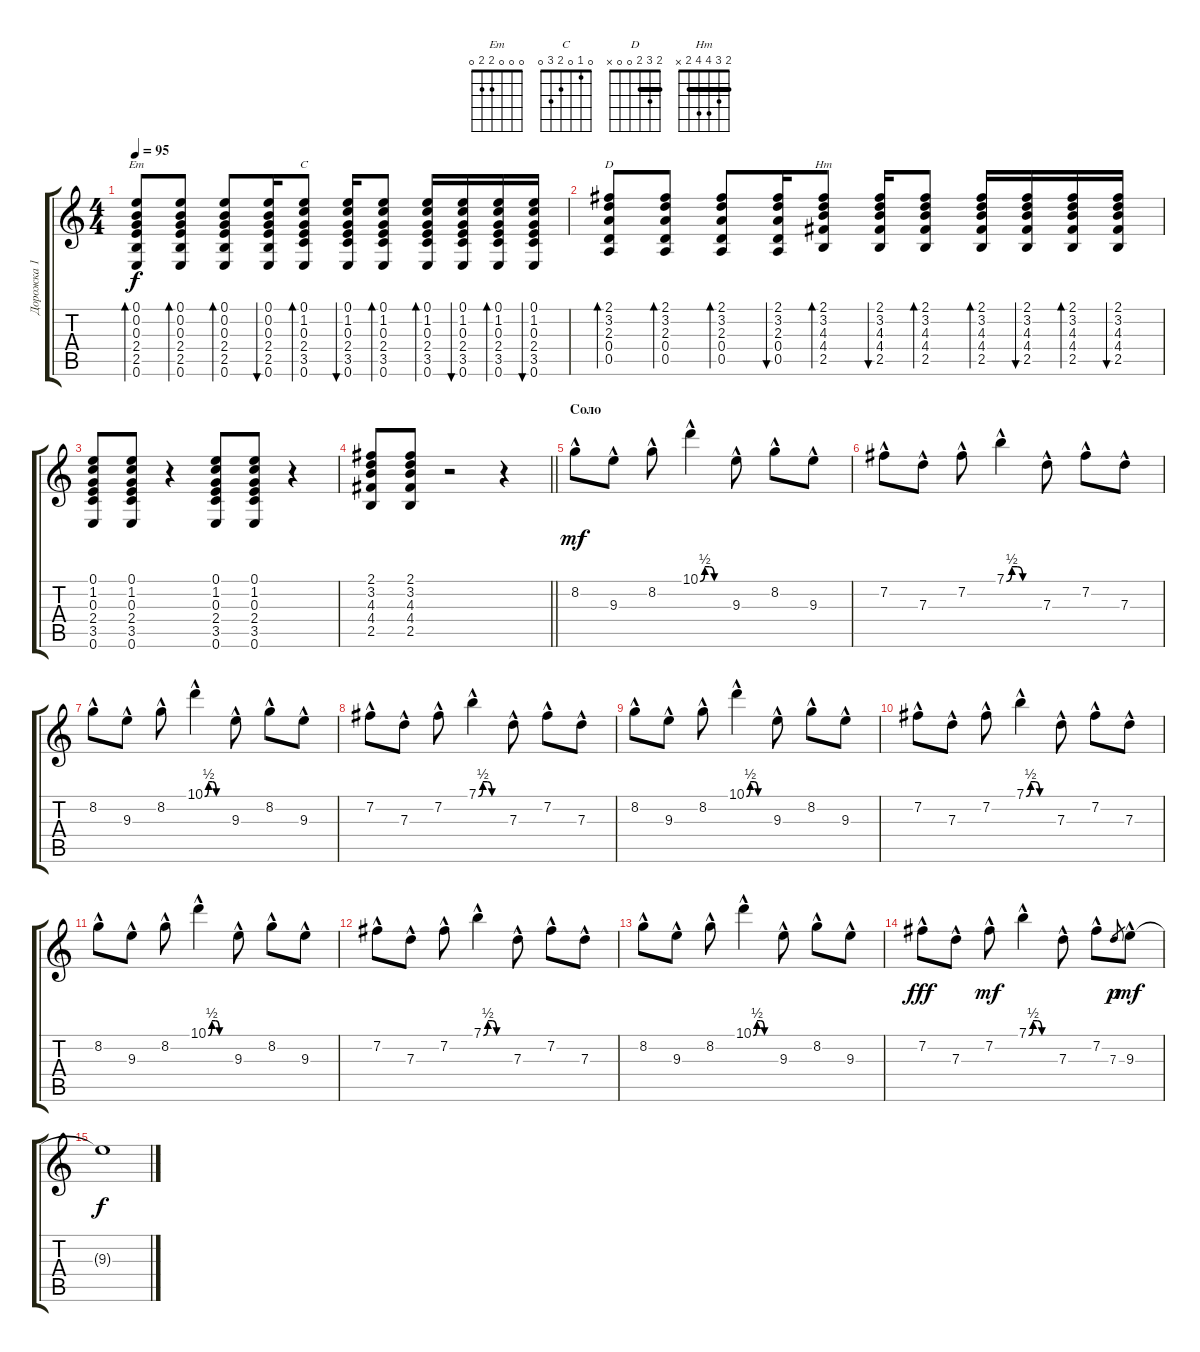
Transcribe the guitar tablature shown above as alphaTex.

\track ("Дорожка 1" "Дорожка 1") {instrument acousticguitarsteel}
\staff {score tabs}
\tuning (E4 B3 G3 D3 A2 E2) {hide}
\chord ("Em" 0 0 0 2 2 0)
\chord ("C" 0 1 0 2 3 0)
\chord ("D" 2 3 2 0 0 x) {barre 2}
\chord ("Hm" 2 3 4 4 2 x) {barre 2}
\ts (4 4)
\tempo 95
\clef g2
\ks c
(0.1 0.2 0.3 2.4 2.5 0.6).8{bd 60 ch "Em" dy f} (0.1 0.2 0.3 2.4 2.5 0.6).8{bd 60} (0.1 0.2 0.3 2.4 2.5 0.6).8{bd 60} (0.1 0.2 0.3 2.4 2.5 0.6).16{bu 60} (0.1 1.2 0.3 2.4 3.5 0.6).8{bd 60 ch "C"} (0.1 1.2 0.3 2.4 3.5 0.6).16{bu 60} (0.1 1.2 0.3 2.4 3.5 0.6).8{bd 60} (0.1 1.2 0.3 2.4 3.5 0.6).16{bd 60} (0.1 1.2 0.3 2.4 3.5 0.6).16{bu 60} (0.1 1.2 0.3 2.4 3.5 0.6).16{bd 60} (0.1 1.2 0.3 2.4 3.5 0.6).16{bu 60} |
(2.1 3.2 2.3 0.4 0.5).8{bd 60 ch "D"} (2.1 3.2 2.3 0.4 0.5).8{bd 60} (2.1 3.2 2.3 0.4 0.5).8{bd 60} (2.1 3.2 2.3 0.4 0.5).16{bu 60} (2.1 3.2 4.3 4.4 2.5).8{bd 60 ch "Hm"} (2.1 3.2 4.3 4.4 2.5).16{bu 60} (2.1 3.2 4.3 4.4 2.5).8{bd 60} (2.1 3.2 4.3 4.4 2.5).16{bd 60} (2.1 3.2 4.3 4.4 2.5).16{bu 60} (2.1 3.2 4.3 4.4 2.5).16{bd 60} (2.1 3.2 4.3 4.4 2.5).16{bu 60} |
(0.1 1.2 0.3 2.4 3.5 0.6).8 (0.1 1.2 0.3 2.4 3.5 0.6).8 r.4 (0.1 1.2 0.3 2.4 3.5 0.6).8 (0.1 1.2 0.3 2.4 3.5 0.6).8 r.4 |
\barLineRight lightlight
(2.1 3.2 4.3 4.4 2.5).8 (2.1 3.2 4.3 4.4 2.5).8 r.2 r.4 |
\section ("" "Соло")
8.2{hac}.8{dy mf} 9.3{hac}.8 8.2{hac}.8 10.1{be (custom 0 0 10 2 20 2 30 0 60 0) hac}.4 9.3{hac}.8 8.2{hac}.8 9.3{hac}.8 |
7.2{hac}.8 7.3{hac}.8 7.2{hac}.8 7.1{be (custom 0 0 10 2 20 2 30 0 60 0) hac}.4 7.3{hac}.8 7.2{hac}.8 7.3{hac}.8 |
8.2{hac}.8 9.3{hac}.8 8.2{hac}.8 10.1{be (custom 0 0 10 2 20 2 30 0 60 0) hac}.4 9.3{hac}.8 8.2{hac}.8 9.3{hac}.8 |
7.2{hac}.8 7.3{hac}.8 7.2{hac}.8 7.1{be (custom 0 0 10 2 20 2 30 0 60 0) hac}.4 7.3{hac}.8 7.2{hac}.8 7.3{hac}.8 |
8.2{hac}.8 9.3{hac}.8 8.2{hac}.8 10.1{be (custom 0 0 10 2 20 2 30 0 60 0) hac}.4 9.3{hac}.8 8.2{hac}.8 9.3{hac}.8 |
7.2{hac}.8 7.3{hac}.8 7.2{hac}.8 7.1{be (custom 0 0 10 2 20 2 30 0 60 0) hac}.4 7.3{hac}.8 7.2{hac}.8 7.3{hac}.8 |
8.2{hac}.8 9.3{hac}.8 8.2{hac}.8 10.1{be (custom 0 0 10 2 20 2 30 0 60 0) hac}.4 9.3{hac}.8 8.2{hac}.8 9.3{hac}.8 |
7.2{hac}.8 7.3{hac}.8 7.2{hac}.8 7.1{be (custom 0 0 10 2 20 2 30 0 60 0) hac}.4 7.3{hac}.8 7.2{hac}.8 7.3{hac}.8 |
8.2{hac}.8 9.3{hac}.8 8.2{hac}.8 10.1{be (custom 0 0 10 2 20 2 30 0 60 0) hac}.4 9.3{hac}.8 8.2{hac}.8 9.3{hac}.8 |
7.2{hac}.8{dy fff} 7.3{hac}.8 7.2{hac}.8{dy mf} 7.1{be (custom 0 0 10 2 20 2 30 0 60 0) hac}.4 7.3{hac}.8 7.2{hac}.8 7.3.8{gr dy p} 9.3{hac}.8{dy mf} |
9.3{t}.1{dy f}
